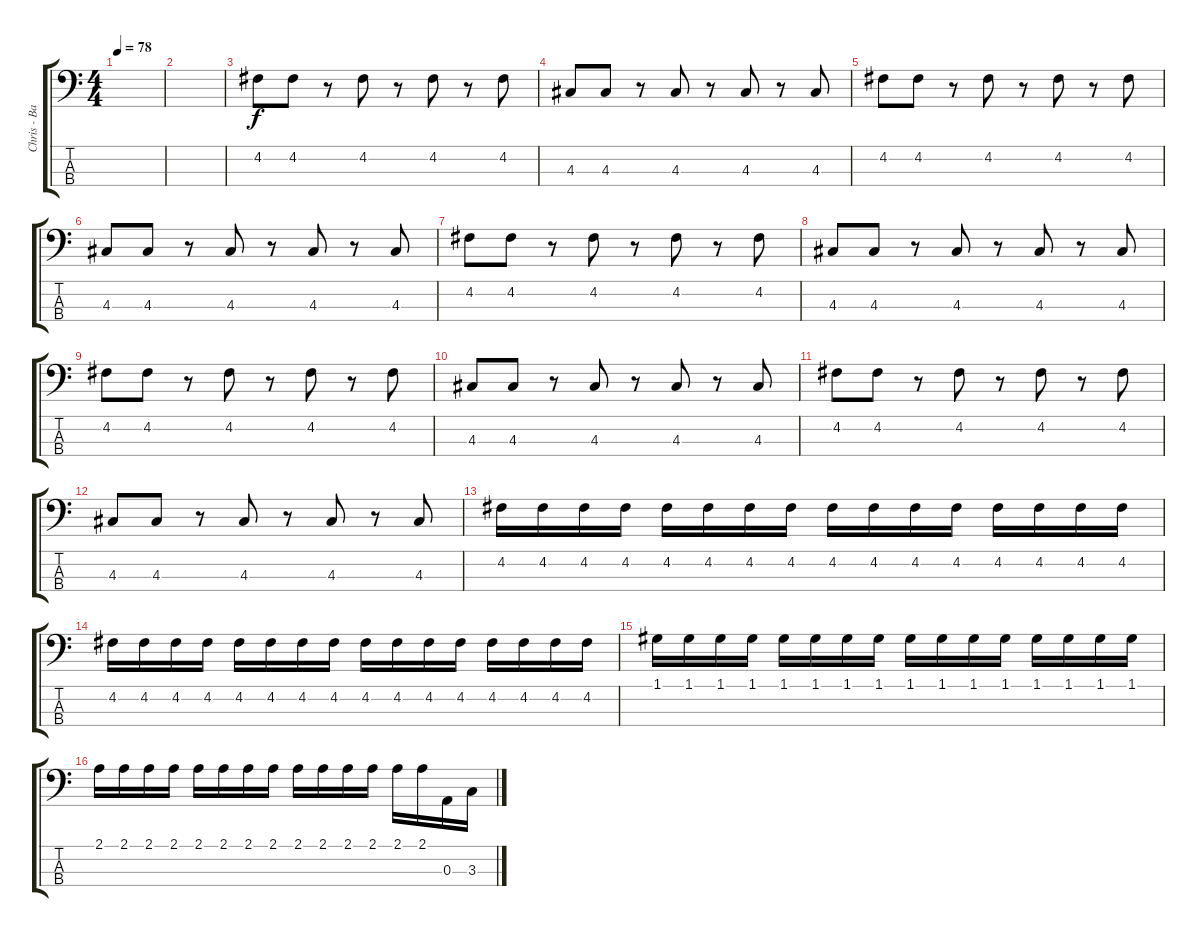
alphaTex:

\track ("Chris - Bass" "Chris - Ba") {instrument electricbassfinger}
\staff {score tabs}
\tuning (G2 D2 A1 E1) {hide}
\ts (4 4)
\tempo 78
\clef f4
\ks c
|
|
4.2.8 4.2.8 r.8 4.2.8 r.8 4.2.8 r.8 4.2.8 |
4.3.8 4.3.8 r.8 4.3.8 r.8 4.3.8 r.8 4.3.8 |
4.2.8 4.2.8 r.8 4.2.8 r.8 4.2.8 r.8 4.2.8 |
4.3.8 4.3.8 r.8 4.3.8 r.8 4.3.8 r.8 4.3.8 |
4.2.8 4.2.8 r.8 4.2.8 r.8 4.2.8 r.8 4.2.8 |
4.3.8 4.3.8 r.8 4.3.8 r.8 4.3.8 r.8 4.3.8 |
4.2.8 4.2.8 r.8 4.2.8 r.8 4.2.8 r.8 4.2.8 |
4.3.8 4.3.8 r.8 4.3.8 r.8 4.3.8 r.8 4.3.8 |
4.2.8 4.2.8 r.8 4.2.8 r.8 4.2.8 r.8 4.2.8 |
4.3.8 4.3.8 r.8 4.3.8 r.8 4.3.8 r.8 4.3.8 |
4.2.16 4.2.16 4.2.16 4.2.16 4.2.16 4.2.16 4.2.16 4.2.16 4.2.16 4.2.16 4.2.16 4.2.16 4.2.16 4.2.16 4.2.16 4.2.16 |
4.2.16 4.2.16 4.2.16 4.2.16 4.2.16 4.2.16 4.2.16 4.2.16 4.2.16 4.2.16 4.2.16 4.2.16 4.2.16 4.2.16 4.2.16 4.2.16 |
1.1.16 1.1.16 1.1.16 1.1.16 1.1.16 1.1.16 1.1.16 1.1.16 1.1.16 1.1.16 1.1.16 1.1.16 1.1.16 1.1.16 1.1.16 1.1.16 |
2.1.16 2.1.16 2.1.16 2.1.16 2.1.16 2.1.16 2.1.16 2.1.16 2.1.16 2.1.16 2.1.16 2.1.16 2.1.16 2.1.16 0.3.16 3.3.16
